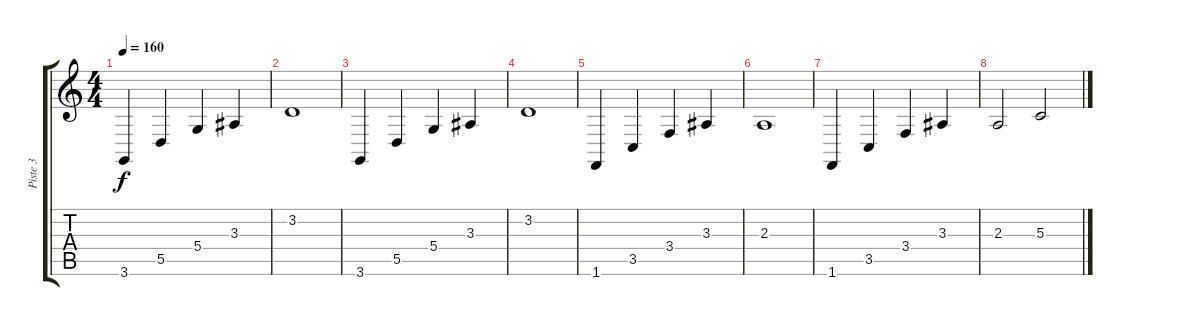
\track ("Piste 3" "Piste 3") {instrument fx4atmosphere}
\staff {score tabs}
\tuning (E4 B3 G3 D3 A2 E2) {hide}
\ts (4 4)
\tempo 160
\clef g2
\ks c
3.6.4{dy f} 5.5.4 5.4.4 3.3.4 |
3.2.1 |
3.6.4 5.5.4 5.4.4 3.3.4 |
3.2.1 |
1.6.4 3.5.4 3.4.4 3.3.4 |
2.3.1 |
1.6.4 3.5.4 3.4.4 3.3.4 |
2.3.2 5.3.2
